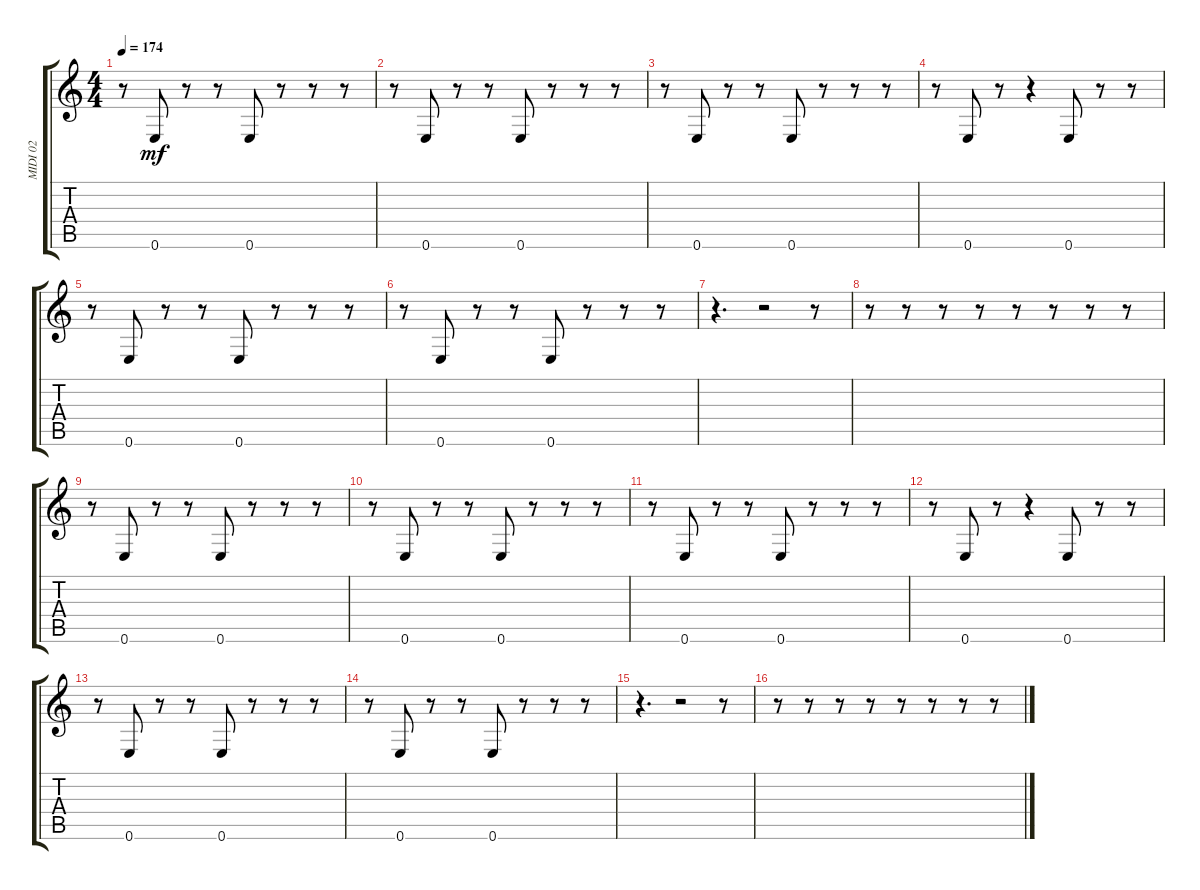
\track ("MIDI 02" "MIDI 02") {instrument electricbasspick}
\staff {score tabs}
\tuning (E4 B3 G3 D3 A2 E2) {hide}
\ts (4 4)
\tempo 174
\clef g2
\ks c
r.8{dy mf} 0.6.8 r.8 r.8 0.6.8 r.8 r.8 r.8 |
r.8 0.6.8 r.8 r.8 0.6.8 r.8 r.8 r.8 |
r.8 0.6.8 r.8 r.8 0.6.8 r.8 r.8 r.8 |
r.8 0.6.8 r.8 r.4 0.6.8 r.8 r.8 |
r.8 0.6.8 r.8 r.8 0.6.8 r.8 r.8 r.8 |
r.8 0.6.8 r.8 r.8 0.6.8 r.8 r.8 r.8 |
r.4{d} r.2 r.8 |
r.8 r.8 r.8 r.8 r.8 r.8 r.8 r.8 |
r.8 0.6.8 r.8 r.8 0.6.8 r.8 r.8 r.8 |
r.8 0.6.8 r.8 r.8 0.6.8 r.8 r.8 r.8 |
r.8 0.6.8 r.8 r.8 0.6.8 r.8 r.8 r.8 |
r.8 0.6.8 r.8 r.4 0.6.8 r.8 r.8 |
r.8 0.6.8 r.8 r.8 0.6.8 r.8 r.8 r.8 |
r.8 0.6.8 r.8 r.8 0.6.8 r.8 r.8 r.8 |
r.4{d} r.2 r.8 |
r.8 r.8 r.8 r.8 r.8 r.8 r.8 r.8
